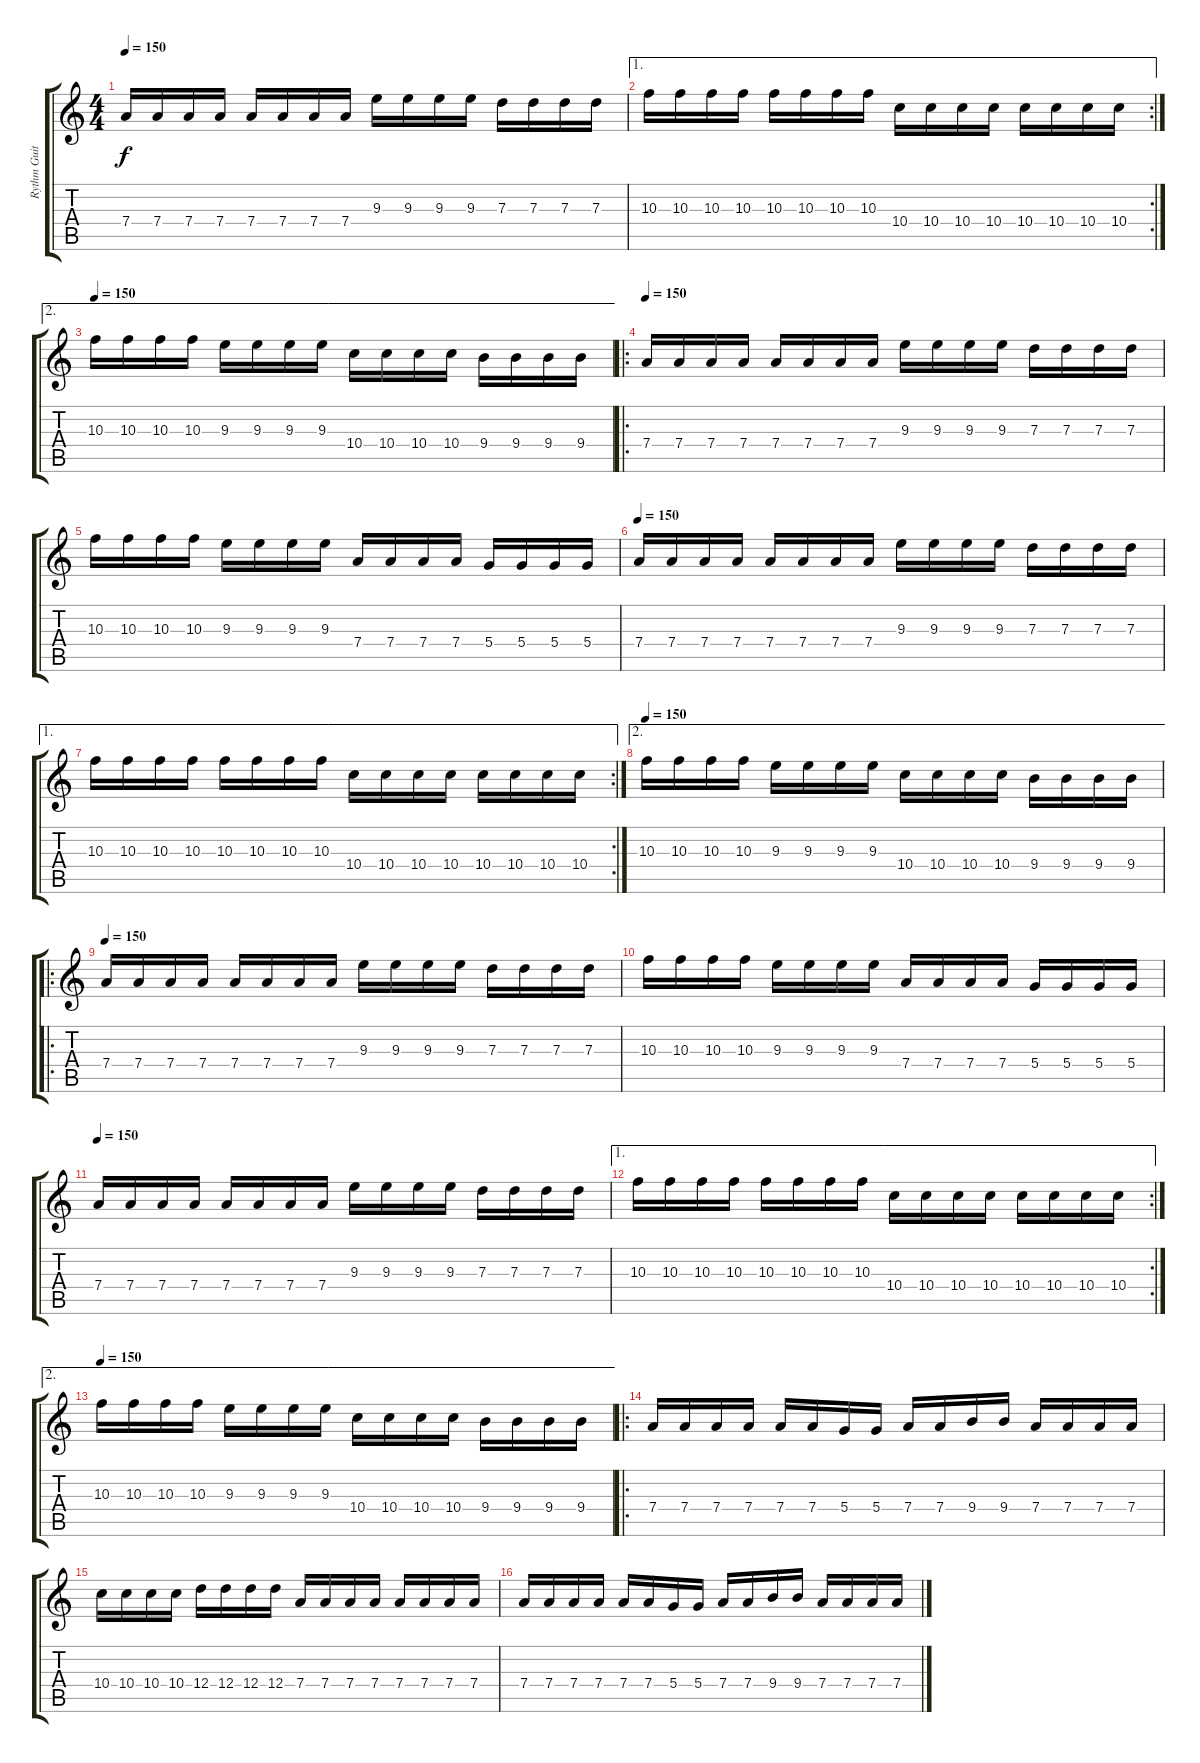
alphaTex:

\track ("Rythm Guitar" "Rythm Guit") {instrument distortionguitar}
\staff {score tabs}
\tuning (E4 B3 G3 D3 A2 E2) {hide}
\ts (4 4)
\tempo 150
\clef g2
\ks c
7.4.16{dy f} 7.4.16 7.4.16 7.4.16 7.4.16 7.4.16 7.4.16 7.4.16 9.3.16 9.3.16 9.3.16 9.3.16 7.3.16 7.3.16 7.3.16 7.3.16 |
\ae 1
\rc 2
10.3.16 10.3.16 10.3.16 10.3.16 10.3.16 10.3.16 10.3.16 10.3.16 10.4.16 10.4.16 10.4.16 10.4.16 10.4.16 10.4.16 10.4.16 10.4.16 |
\ae 2
\tempo 150
10.3.16 10.3.16 10.3.16 10.3.16 9.3.16 9.3.16 9.3.16 9.3.16 10.4.16 10.4.16 10.4.16 10.4.16 9.4.16 9.4.16 9.4.16 9.4.16 |
\ro
\tempo 150
7.4.16{volume 13} 7.4.16 7.4.16 7.4.16 7.4.16 7.4.16 7.4.16 7.4.16 9.3.16 9.3.16 9.3.16 9.3.16 7.3.16 7.3.16 7.3.16 7.3.16 |
10.3.16 10.3.16 10.3.16 10.3.16 9.3.16 9.3.16 9.3.16 9.3.16 7.4.16 7.4.16 7.4.16 7.4.16 5.4.16 5.4.16 5.4.16 5.4.16 |
\tempo 150
7.4.16 7.4.16 7.4.16 7.4.16 7.4.16 7.4.16 7.4.16 7.4.16 9.3.16 9.3.16 9.3.16 9.3.16 7.3.16 7.3.16 7.3.16 7.3.16 |
\ae 1
\rc 2
10.3.16 10.3.16 10.3.16 10.3.16 10.3.16 10.3.16 10.3.16 10.3.16 10.4.16 10.4.16 10.4.16 10.4.16 10.4.16 10.4.16 10.4.16 10.4.16 |
\ae 2
\tempo 150
10.3.16 10.3.16 10.3.16 10.3.16 9.3.16 9.3.16 9.3.16 9.3.16 10.4.16 10.4.16 10.4.16 10.4.16 9.4.16 9.4.16 9.4.16 9.4.16 |
\ro
\tempo 150
7.4.16{volume 13} 7.4.16 7.4.16 7.4.16 7.4.16 7.4.16 7.4.16 7.4.16 9.3.16 9.3.16 9.3.16 9.3.16 7.3.16 7.3.16 7.3.16 7.3.16 |
10.3.16 10.3.16 10.3.16 10.3.16 9.3.16 9.3.16 9.3.16 9.3.16 7.4.16 7.4.16 7.4.16 7.4.16 5.4.16 5.4.16 5.4.16 5.4.16 |
\tempo 150
7.4.16 7.4.16 7.4.16 7.4.16 7.4.16 7.4.16 7.4.16 7.4.16 9.3.16 9.3.16 9.3.16 9.3.16 7.3.16 7.3.16 7.3.16 7.3.16 |
\ae 1
\rc 2
10.3.16 10.3.16 10.3.16 10.3.16 10.3.16 10.3.16 10.3.16 10.3.16 10.4.16 10.4.16 10.4.16 10.4.16 10.4.16 10.4.16 10.4.16 10.4.16 |
\ae 2
\tempo 150
10.3.16 10.3.16 10.3.16 10.3.16 9.3.16 9.3.16 9.3.16 9.3.16 10.4.16 10.4.16 10.4.16 10.4.16 9.4.16 9.4.16 9.4.16 9.4.16 |
\ro
7.4.16 7.4.16 7.4.16 7.4.16 7.4.16 7.4.16 5.4.16 5.4.16 7.4.16 7.4.16 9.4.16 9.4.16 7.4.16 7.4.16 7.4.16 7.4.16 |
10.4.16 10.4.16 10.4.16 10.4.16 12.4.16 12.4.16 12.4.16 12.4.16 7.4.16 7.4.16 7.4.16 7.4.16 7.4.16 7.4.16 7.4.16 7.4.16 |
7.4.16 7.4.16 7.4.16 7.4.16 7.4.16 7.4.16 5.4.16 5.4.16 7.4.16 7.4.16 9.4.16 9.4.16 7.4.16 7.4.16 7.4.16 7.4.16
